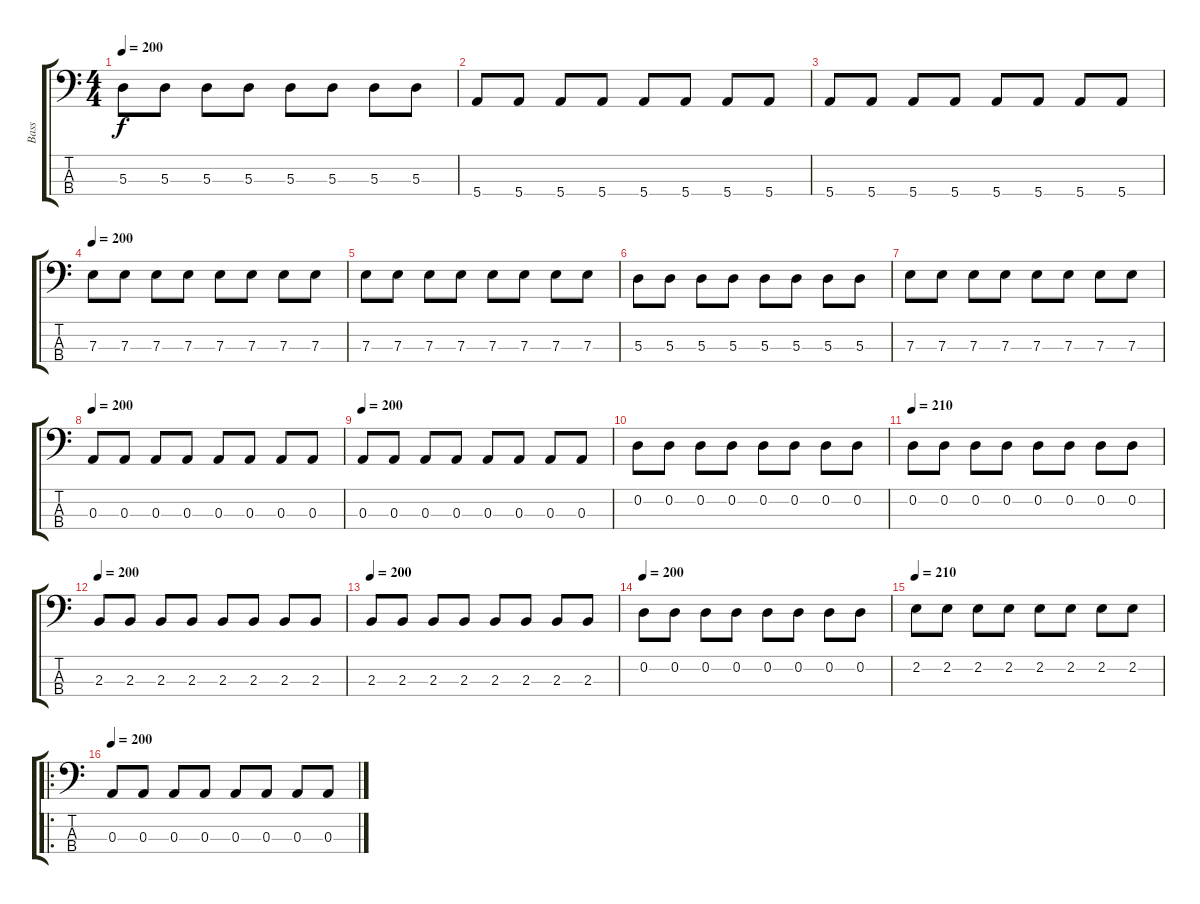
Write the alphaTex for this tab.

\track ("Bass" "Bass") {instrument electricbasspick}
\staff {score tabs}
\tuning (G2 D2 A1 E1) {hide}
\ts (4 4)
\tempo 200
\clef f4
\ks c
5.3.8{dy f} 5.3.8 5.3.8 5.3.8 5.3.8 5.3.8 5.3.8 5.3.8 |
5.4.8 5.4.8 5.4.8 5.4.8 5.4.8 5.4.8 5.4.8 5.4.8 |
5.4.8 5.4.8 5.4.8 5.4.8 5.4.8 5.4.8 5.4.8 5.4.8 |
\tempo 200
7.3.8 7.3.8 7.3.8 7.3.8 7.3.8 7.3.8 7.3.8 7.3.8 |
7.3.8 7.3.8 7.3.8 7.3.8 7.3.8 7.3.8 7.3.8 7.3.8 |
5.3.8 5.3.8 5.3.8 5.3.8 5.3.8 5.3.8 5.3.8 5.3.8 |
7.3.8 7.3.8 7.3.8 7.3.8 7.3.8 7.3.8 7.3.8 7.3.8 |
\tempo 200
0.3.8 0.3.8 0.3.8 0.3.8 0.3.8 0.3.8 0.3.8 0.3.8 |
\tempo 200
0.3.8 0.3.8 0.3.8 0.3.8 0.3.8 0.3.8 0.3.8 0.3.8 |
0.2.8 0.2.8 0.2.8 0.2.8 0.2.8 0.2.8 0.2.8 0.2.8 |
\tempo 210
0.2.8 0.2.8 0.2.8 0.2.8 0.2.8 0.2.8 0.2.8 0.2.8 |
\tempo 200
2.3.8 2.3.8 2.3.8 2.3.8 2.3.8 2.3.8 2.3.8 2.3.8 |
\tempo 200
2.3.8 2.3.8 2.3.8 2.3.8 2.3.8 2.3.8 2.3.8 2.3.8 |
\tempo 200
0.2.8 0.2.8 0.2.8 0.2.8 0.2.8 0.2.8 0.2.8 0.2.8 |
\tempo 210
2.2.8 2.2.8 2.2.8 2.2.8 2.2.8 2.2.8 2.2.8 2.2.8 |
\ro
\tempo 200
0.3.8 0.3.8 0.3.8 0.3.8 0.3.8 0.3.8 0.3.8 0.3.8
